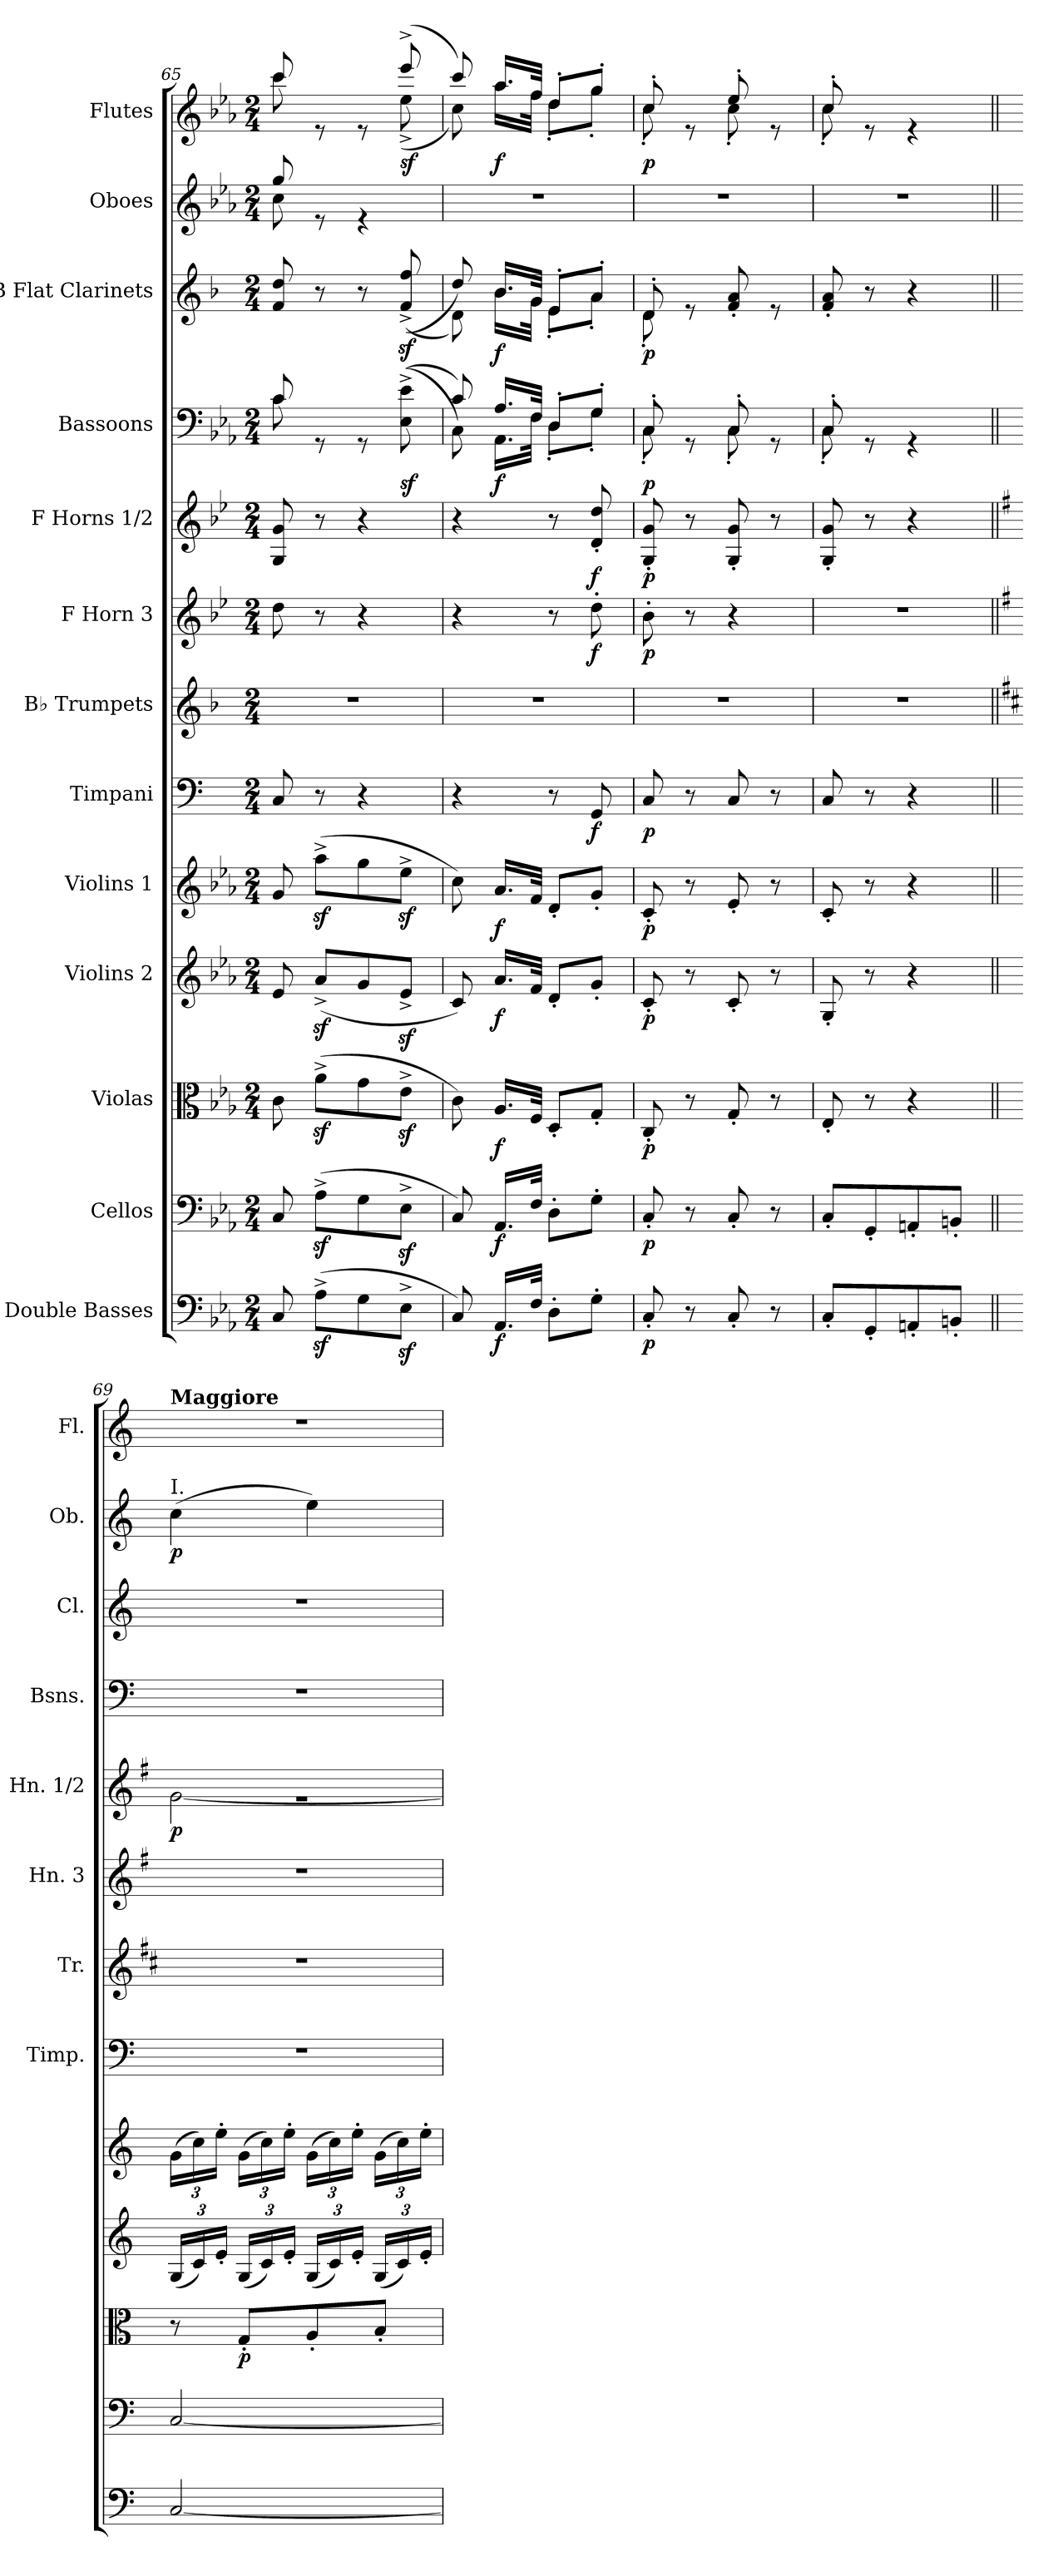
**kern	**dynam	**kern	**dynam	**kern	**dynam	**kern	**dynam	**kern	**dynam	**kern	**dynam	**kern	**kern	**dynam	**kern	**dynam	**kern	**dynam	**kern	**dynam	**kern	**dynam	**kern	**dynam
*part13	*part13	*part12	*part12	*part11	*part11	*part10	*part10	*part9	*part9	*part8	*part8	*part7	*part6	*part6	*part5	*part5	*part4	*part4	*part3	*part3	*part2	*part2	*part1	*part1
*staff13	*staff13	*staff12	*staff12	*staff11	*staff11	*staff10	*staff10	*staff9	*staff9	*staff8	*staff8	*staff7	*staff6	*staff6	*staff5	*staff5	*staff4	*staff4	*staff3	*staff3	*staff2	*staff2	*staff1	*staff1
*I"Double Basses	*	*I"Cellos	*	*I"Violas	*	*I"Violins 2	*	*I"Violins 1	*	*I"Timpani	*	*I"B♭ Trumpets	*I"F Horn 3	*	*I"F Horns 1/2	*	*I"Bassoons	*	*I"B Flat Clarinets	*	*I"Oboes	*	*I"Flutes	*
*	*	*	*	*	*	*	*	*	*	*I'Timp.	*	*I'Tr.	*I'Hn. 3	*	*I'Hn. 1/2	*	*I'Bsns.	*	*I'Cl.	*	*I'Ob.	*	*I'Fl.	*
*clefF4	*	*clefF4	*	*clefC3	*	*clefG2	*	*clefG2	*	*clefF4	*	*clefG2	*clefG2	*	*clefG2	*	*clefF4	*	*clefG2	*	*clefG2	*	*clefG2	*
*ITrd7c12	*	*	*	*	*	*	*	*	*	*	*	*ITrd1c2	*ITrd4c7	*	*ITrd4c7	*	*	*	*ITrd1c2	*	*	*	*	*
*k[b-e-a-]	*	*k[b-e-a-]	*	*k[b-e-a-]	*	*k[b-e-a-]	*	*k[b-e-a-]	*	*k[]	*	*k[b-e-a-]	*k[b-e-a-]	*	*k[b-e-a-]	*	*k[b-e-a-]	*	*k[b-e-a-]	*	*k[b-e-a-]	*	*k[b-e-a-]	*
*M2/4	*	*M2/4	*	*M2/4	*	*M2/4	*	*M2/4	*	*M2/4	*	*M2/4	*M2/4	*	*M2/4	*	*M2/4	*	*M2/4	*	*M2/4	*	*M2/4	*
=65	=65	=65	=65	=65	=65	=65	=65	=65	=65	=65	=65	=65	=65	=65	=65	=65	=65	=65	=65	=65	=65	=65	=65	=65
*	*	*	*	*	*	*	*	*	*	*	*	*	*	*	*	*	*^	*	*	*	*^	*	*^	*
8CC/	.	8C/	.	8c\	.	8e-/	.	8g/	.	8C/	.	2r	8g\	.	8C/ 8c/	.	8c/	8c\	.	8e-/ 8cc/	.	8gg/	8cc\	.	8ccc/	8ccc\	.
(>8AA-z<^\L	.	(>8A-z<^\L	.	(>8a-z<^\L	.	(<8a-z<^/L	.	(>8aa-z<^\L	.	8r	.	.	8r	.	8r	.	8rGG	4.ryy	.	8r	.	8re	4.ryy	.	8re	4ryy	.
8GG\	.	8G\	.	8g\	.	8g/	.	8gg\	.	4r	.	.	4r	.	4r	.	8rGG	.	.	8r	.	4re	.	.	8re	.	.
!	!	!	!	!	!	!	!	!	!	!	!	!	!	!	!	!	!	!	!LO:DY:b	!	!	!	!	!	!	!	!LO:DY:b
8EE-z<^\J	.	8E-z<^\J	.	8e-z<^\J	.	8e-z<^/J	.	8ee-z<^\J	.	.	.	.	.	.	.	.	(>(<8E-\^ 8e-\^	.	sf	(>(<8e-/z<^ 8ee-/z<^	.	.	.	.	(>8eee-^/	(<8ee-^\	sf
*	*	*	*	*	*	*	*	*	*	*	*	*	*	*	*	*	*	*	*	*	*	*v	*v	*	*	*	*
=66	=66	=66	=66	=66	=66	=66	=66	=66	=66	=66	=66	=66	=66	=66	=66	=66	=66	=66	=66	=66	=66	=66	=66	=66	=66	=66
*	*	*	*	*	*	*	*	*	*	*	*	*	*	*	*	*	*	*	*	*^	*	*	*	*	*	*
8CC/)	.	8C/)	.	8c\)	.	8c/)	.	8cc\)	.	4r	.	2r	4r	.	4r	.	8c/)	8C\)	.	8cc/)	8c\)	.	2r	.	8ccc/)	8cc\)	.
!	!LO:DY:b	!	!LO:DY:b	!	!LO:DY:b	!	!LO:DY:b	!	!LO:DY:b	!	!	!	!	!	!	!	!	!	!LO:DY:b	!	!	!LO:DY:b	!	!	!	!	!LO:DY:b
16.AAA-/LL	f	16.AA-/LL	f	16.A-/LL	f	16.a-/LL	f	16.a-/LL	f	.	.	.	.	.	.	.	16.A-/LL	16.AA-\LL	f	16.a-/LL	16.a-\LL	f	.	.	16.aa-/LL	16.aa-\LL	f
32FF/JJk	.	32F/JJk	.	32F/JJk	.	32f/JJk	.	32f/JJk	.	.	.	.	.	.	.	.	32F/JJk	32F\JJk	.	32f/JJk	32f\JJk	.	.	.	32ff/JJk	32ff\JJk	.
8DD'\L	.	8D'\L	.	8D'/L	.	8d'/L	.	8d'/L	.	8r	.	.	8r	.	8r	.	8D'/L	8D'\L	.	8d'/L	8d'\L	.	.	.	8dd'/L	8dd'\L	.
!	!	!	!	!	!	!	!	!	!	!	!LO:DY:b	!	!	!LO:DY:b	!	!LO:DY:b	!	!	!	!	!	!	!	!	!	!	!
8GG'\J	.	8G'\J	.	8G'/J	.	8g'/J	.	8g'/J	.	8GG/	f	.	8g'\	f	8G/' 8g/'	f	8G'/J	8G'\J	.	8g'/J	8g'\J	.	.	.	8gg'/J	8gg'\J	.
=67	=67	=67	=67	=67	=67	=67	=67	=67	=67	=67	=67	=67	=67	=67	=67	=67	=67	=67	=67	=67	=67	=67	=67	=67	=67	=67	=67
!	!LO:DY:b	!	!LO:DY:b	!	!LO:DY:b	!	!LO:DY:b	!	!LO:DY:b	!	!LO:DY:b	!	!	!LO:DY:b	!	!LO:DY:b	!	!	!LO:DY:b	!	!	!LO:DY:b	!	!	!	!	!LO:DY:b
8CC'/	p	8C'/	p	8C'/	p	8c'/	p	8c'/	p	8C/	p	2r	8e-'\	p	8C/' 8c/'	p	8C'/	8C'\	p	8c'/	8c'\	p	2r	.	8cc'/	8cc'\	p
8r	.	8r	.	8r	.	8r	.	8r	.	8r	.	.	8r	.	8r	.	8rGG	8ryy	.	8re	4.ryy	.	.	.	8re	8ryy	.
8CC'/	.	8C'/	.	8G'/	.	8c'/	.	8e-'/	.	8C/	.	.	4r	.	8C/' 8c/'	.	8C'/	8C'\	.	8e-/' 8g/'	.	.	.	.	8ee-'/	8cc'\	.
8r	.	8r	.	8r	.	8r	.	8r	.	8r	.	.	.	.	8r	.	8rGG	8ryy	.	8re	.	.	.	.	8re	8ryy	.
*	*	*	*	*	*	*	*	*	*	*	*	*	*	*	*	*	*	*	*	*v	*v	*	*	*	*	*	*
!!LO:PB:g=z	!!
=68	=68	=68	=68	=68	=68	=68	=68	=68	=68	=68	=68	=68	=68	=68	=68	=68	=68	=68	=68	=68	=68	=68	=68	=68	=68	=68
8CC'/L	.	8C'/L	.	8E-'/	.	8G'/	.	8c'/	.	8C/	.	2r	2r	.	8C/' 8c/'	.	8C'/	8C'\	.	8e-/' 8g/'	.	2r	.	8cc'/	8cc'\	.
8GGG'/	.	8GG'/	.	8r	.	8r	.	8r	.	8r	.	.	.	.	8r	.	8rGG	4.ryy	.	8r	.	.	.	8re	4.ryy	.
8AAAn'/	.	8AAn'/	.	4r	.	4r	.	4r	.	4r	.	.	.	.	4r	.	4rGG	.	.	4r	.	.	.	4re	.	.
8BBBn'/J	.	8BBn'/J	.	.	.	.	.	.	.	.	.	.	.	.	.	.	.	.	.	.	.	.	.	.	.	.
*	*	*	*	*	*	*	*	*	*	*	*	*	*	*	*	*	*v	*v	*	*	*	*	*	*v	*v	*
=69||	=69||	=69||	=69||	=69||	=69||	=69||	=69||	=69||	=69||	=69||	=69||	=69||	=69||	=69||	=69||	=69||	=69||	=69||	=69||	=69||	=69||	=69||	=69||	=69||
*k[]	*	*k[]	*	*k[]	*	*k[]	*	*k[]	*	*k[]	*	*k[]	*k[]	*	*k[]	*	*k[]	*	*k[b-e-]	*	*k[]	*	*k[]	*
*	*	*	*	*	*	*Xbrackettup	*	*Xbrackettup	*	*	*	*	*	*	*	*	*	*	*	*	*	*	*	*
*	*	*	*	*	*	*	*	*	*	*	*	*	*	*	*^	*	*	*	*	*	*	*	*	*
!	!	!	!	!	!	!	!	!	!	!	!	!	!	!	!	!	!	!	!	!	!	!	!	!LO:TX:a:B:t=Maggiore	!
!	!	!	!	!	!	!	!	!	!	!	!	!	!	!	!	!	!	!	!	!	!	!LO:TX:a:t=I.	!	!	!
!	!	!	!	!	!	!	!	!	!	!	!	!	!	!	!	!	!LO:DY:b	!	!	!	!	!	!LO:DY:b	!	!
[2CC/	.	[2C/	.	8r	.	(<24G/LL	.	(>24g\LL	.	2r	.	2r	2r	.	2rg	[2c\	p	2r	.	2r	.	(>4cc\	p	2r	.
.	.	.	.	.	.	24c/)	.	24cc\)	.	.	.	.	.	.	.	.	.	.	.	.	.	.	.	.	.
.	.	.	.	.	.	24e'/JJ	.	24ee'\JJ	.	.	.	.	.	.	.	.	.	.	.	.	.	.	.	.	.
!	!	!	!	!	!LO:DY:b	!	!	!	!	!	!	!	!	!	!	!	!	!	!	!	!	!	!	!	!
.	.	.	.	8G'/L	p	(<24G/LL	.	(>24g\LL	.	.	.	.	.	.	.	.	.	.	.	.	.	.	.	.	.
.	.	.	.	.	.	24c/)	.	24cc\)	.	.	.	.	.	.	.	.	.	.	.	.	.	.	.	.	.
.	.	.	.	.	.	24e'/JJ	.	24ee'\JJ	.	.	.	.	.	.	.	.	.	.	.	.	.	.	.	.	.
.	.	.	.	8A'/	.	(<24G/LL	.	(>24g\LL	.	.	.	.	.	.	.	.	.	.	.	.	.	4ee\)	.	.	.
.	.	.	.	.	.	24c/)	.	24cc\)	.	.	.	.	.	.	.	.	.	.	.	.	.	.	.	.	.
.	.	.	.	.	.	24e'/JJ	.	24ee'\JJ	.	.	.	.	.	.	.	.	.	.	.	.	.	.	.	.	.
.	.	.	.	8B'/J	.	(<24G/LL	.	(>24g\LL	.	.	.	.	.	.	.	.	.	.	.	.	.	.	.	.	.
.	.	.	.	.	.	24c/)	.	24cc\)	.	.	.	.	.	.	.	.	.	.	.	.	.	.	.	.	.
.	.	.	.	.	.	24e'/JJ	.	24ee'\JJ	.	.	.	.	.	.	.	.	.	.	.	.	.	.	.	.	.
*	*	*	*	*	*	*	*	*	*	*	*	*	*	*	*v	*v	*	*	*	*	*	*	*	*	*
=	=	=	=	=	=	=	=	=	=	=	=	=	=	=	=	=	=	=	=	=	=	=	=	=
*-	*-	*-	*-	*-	*-	*-	*-	*-	*-	*-	*-	*-	*-	*-	*-	*-	*-	*-	*-	*-	*-	*-	*-	*-
